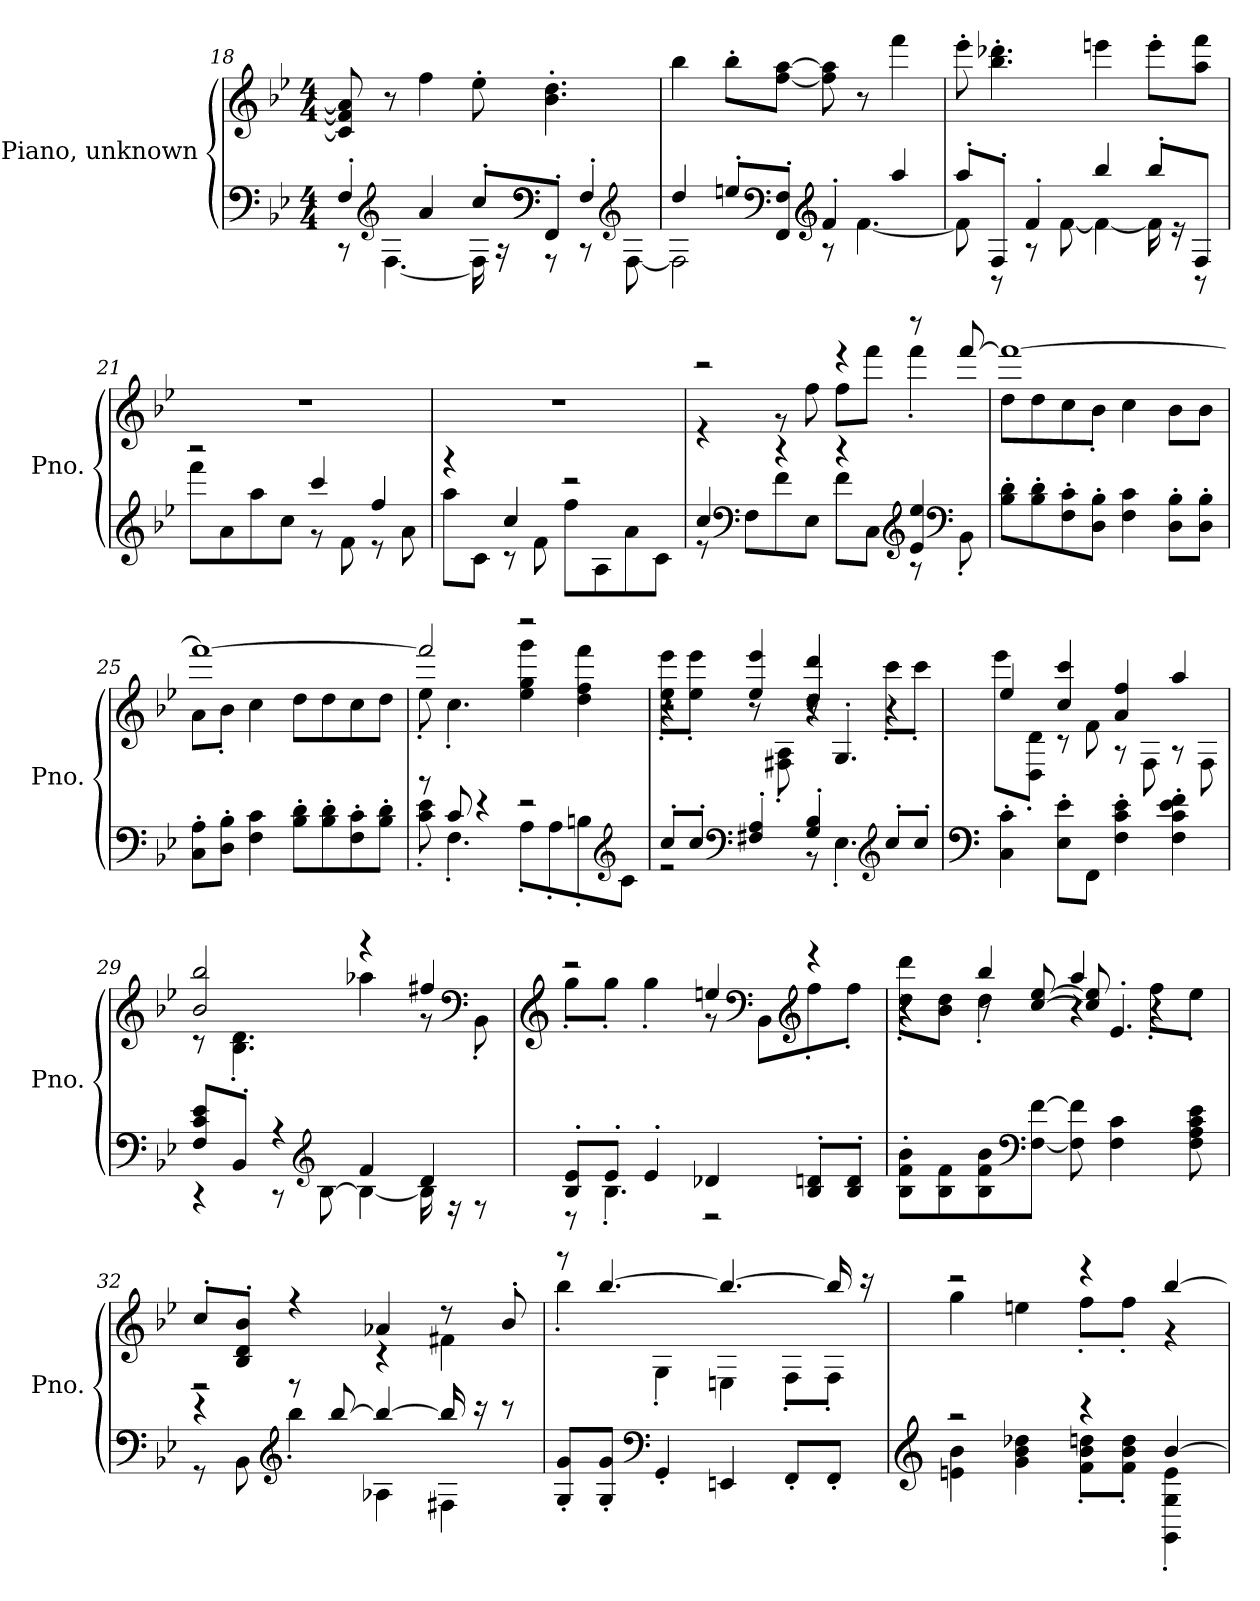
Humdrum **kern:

**kern	**kern
*part1	*part1
*staff2	*staff1
*I"Piano, unknown	*
*I'Pno.	*
*clefF4	*clefG2
*k[b-e-]	*k[b-e-]
*M4/4	*M4/4
=18	=18
*^	*
4F'/	8r	8c/] 8f/] 8a/]
*clefG2	*	*
.	[4.F\	8r
4a/	.	4ff\
8cc'/L	16F\]	8ee-'\
.	16r	.
*clefF4	*	*
8FF'/J	8r	4.b-\' 4.dd\'
4F'/	8r	.
*clefG2	*	*
.	[8F\	.
!!LO:PB:g=z
=19	=19	=19
4dd/	2F\]	4bb-\
8een'/L	.	8bb-'\L
*clefF4	*	*
8FF/' 8F/'J	.	[8ff\ [8aa\J
*clefG2	*	*
4f'/	8r	8ff\] 8aa\]
.	[4.f\	8r
4aa/	.	4fff\
=20	=20	=20
8aa'/L	8f\]	8eee-'\
8F'/J	8r	4.bb-\' 4.ddd-X\'
4f'/	8r	.
.	[8f\	.
4bb-/	4f\_	4eeen\
8bb-'/L	16f\]	8eee'\L
.	16r	.
8F/J	8r	8aa\ 8fff\J
=21	=21	=21
2r	8fff\L	1r
.	8a\	.
.	8aa\	.
.	8cc\J	.
4ccc/	8r	.
.	8f\	.
4ff/	8r	.
.	8a\	.
=22	=22	=22
4r	8aa\L	1r
.	8c\J	.
4cc/	8r	.
.	8f\	.
2r	8ff\L	.
.	8A\	.
.	8a\	.
.	8c\J	.
!!LO:LB:g=z
=23	=23	=23
*	*	*^
4cc/	8r	2r	4r
*clefF4	*	*	*
.	8F\L	.	.
4r	8f\	.	8r
.	8E-\J	.	8ff\
4r	8f\L	4r	8ff\L
.	8C\J	.	8fff\J
*clefG2	*	*	*
4e-/ 4ee-/	8r	8r	4fff'\
*clefF4	*	*	*
.	8BB-'\	[8fff/	.
*v	*v	*	*
=24	=24	=24
8B-\' 8d\'L	1fff_	8dd\L
8B-\' 8d\'	.	8dd\
8F\' 8c\'	.	8cc\
8D\' 8B-\'J	.	8b-'\J
4F\ 4c\	.	4cc\
8D\' 8B-\'L	.	8b-\L
8D\' 8B-\'J	.	8b-\J
=25	=25	=25
8C\' 8A\'L	1fff_	8a\L
8D\' 8B-\'J	.	8b-'\J
4F\ 4c\	.	4cc\
8B-\' 8d\'L	.	8dd\L
8B-\' 8d\'	.	8dd\
8F\' 8c\'	.	8cc\
8B-\' 8d\'J	.	8dd\J
=26	=26	=26
*^	*	*
8r	8c\' 8e-\'	2fff/]	8ee-'\
8c/	4.F'\	.	4.cc'\
4r	.	.	.
2r	8A'\L	2r	4ee-\ 4gg\ 4ggg\
.	8A'\	.	.
.	8Bn'\	.	4dd\ 4ff\ 4fff\
*clefG2	*	*	*
.	8c\J	.	.
!!LO:LB:g=z
=27	=27	=27	=27
*	*	*	*^
8cc'/L	2r	4r	8ee-\' 8eee-\'L	2r
8cc'/J	.	.	8ee-\' 8eee-\'J	.
*clefF4	*	*	*	*
4F#X/' 4A/'	.	4ee-/ 4eee-/	8r	.
.	.	.	8F#X\' 8A\'	.
4G/' 4B-/'	8r	4dd/ 4ddd/	4r	8r
.	4.E-'\	.	.	4.G'/
*clefG2	*	*	*	*
8cc'/L	.	4r	8ccc'\L	.
8cc'/J	.	.	8ccc'\J	.
*v	*v	*	*	*
*	*v	*v	*v
=28	=28
*clefF4	*
*	*^
4C\' 4c\'	4ee-/	8eee-\L
.	.	8D\' 8d\'J
8E-\' 8e-\'L	4cc/ 4ccc/	8r
8FF\J	.	8f\
4F\' 4c\' 4e-\'	4a/ 4ff/	8r
.	.	8F\
4F\' 4c\' 4e-\' 4f\'	4aa/	8r
.	.	8F\
=29	=29	=29
*^	*	*
8F/ 8c/ 8e-/L	4r	2b-/ 2bb-/	8r
8BB-'/J	.	.	4.B-\' 4.d\'
4r	8r	.	.
*clefG2	*	*	*
.	[8B-\	.	.
4f/	4B-\_	4r	4aa-X\
4d/	16B-\]	4ff#X/	8r
.	16r	.	.
*	*	*clefF4	*
.	8r	.	8BB-'\
!!LO:LB:g=z	!!
=30	=30	=30	=30
*	*	*clefG2	*
8B-/' 8e-/'L	8r	2r	8gg'\L
8e-'/J	4.B-'\	.	8gg'\J
4e-'/	.	.	4gg'\
4d-X/	2r	4een/	8r
*	*	*clefF4	*
.	.	.	8BB-\L
*	*	*clefG2	*
8B-/' 8dn/'L	.	4r	8ff'\
8B-/' 8d/'J	.	.	8ff'\J
*v	*v	*	*
=31	=31	=31
*	*	*^
8B-\' 8f\' 8b-\'L	4r	8dd\' 8ddd\'L	4r
8B-\ 8f\	.	8b-\ 8dd\J	.
8B-\ 8f\ 8b-\	4bb-/	4dd'\	8r
*clefF4	*	*	*
[8F\ [8f\J	.	.	[8cc/ [8ee-/
8F\] 8f\]	4aa/	4r	8cc/] 8ee-/]
4F\ 4c\	.	.	4.e-'/
.	4r	8ff'\L	.
8F\ 8A\ 8c\ 8e-\	.	8ee-'\J	.
*	*	*v	*v
=32	=32	=32
*^	*	*
4r	8r	8cc'/L	2r
.	8BB-\	8B-/' 8d/' 8b-/'J	.
*clefG2	*	*	*
8r	4bb-'\	4r	.
[8bb-/	.	.	.
4bb-/_	4A-X\	4a-X/	4r
16bb-/]	4F#X\	8r	4f#X\
16r	.	.	.
8r	.	8b-'/	.
*v	*v	*	*
!!LO:LB:g=z	!!
=33	=33	=33
8G/' 8g/'L	8r	4bb-'\
8G/' 8g/'J	[4.bb-/	.
*clefF4	*	*
4GG'/	.	4G'\
4EEn/	4.bb-/_	4En\
8FF'/L	.	8F'\L
8FF'/J	16bb-/]	8F'\J
.	16r	.
=34	=34	=34
*clefG2	*	*
*^	*	*
2r	4en\ 4b-\	2r	4gg\
.	4g\ 4b-\ 4dd-X\	.	4een\
4r	8f\' 8b-\' 8ddn\'L	4r	8ff'\L
.	8f\' 8b-\' 8dd\'J	.	8ff'\J
[4b-/	4GG\' 4G\' 4e\'	[4bb-/	4r
*v	*v	*	*
*	*v	*v
=	=
*-	*-
